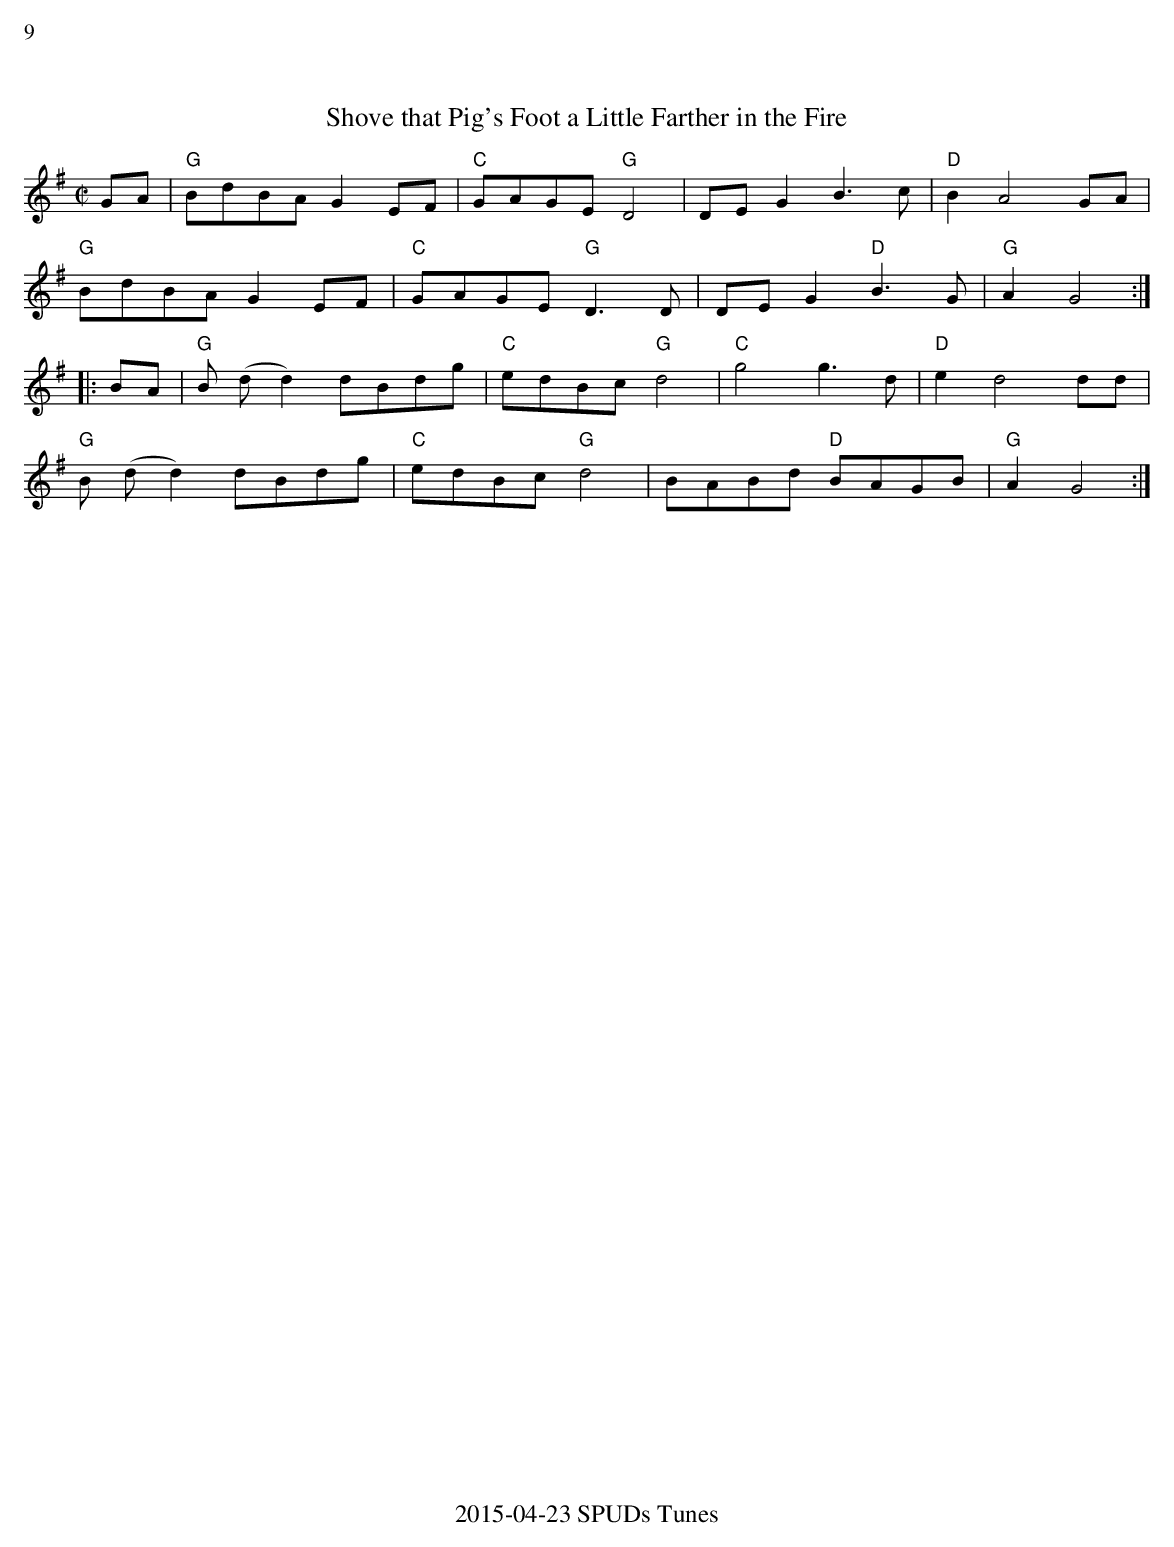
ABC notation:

X:1
%%text 9
T:Shove that Pig's Foot a Little Farther in the Fire
M:C|
K:G
GA|"G"BdBA G2 EF|"C"GAGE "G"D4|DE G2 B3c|"D"B2 A4 GA|
"G"BdBA G2 EF|"C"GAGE "G"D3D|DE G2 "D"B3G|"G"A2  G4:|
|:BA|"G"B (dd2)  dBdg|"C"edBc "G"d4|"C"g4g3d|"D"e2 d4 dd|
"G"B (dd2)  dBdg|"C"edBc "G"d4|BABd  "D"BAGB|"G"A2 G4:|
